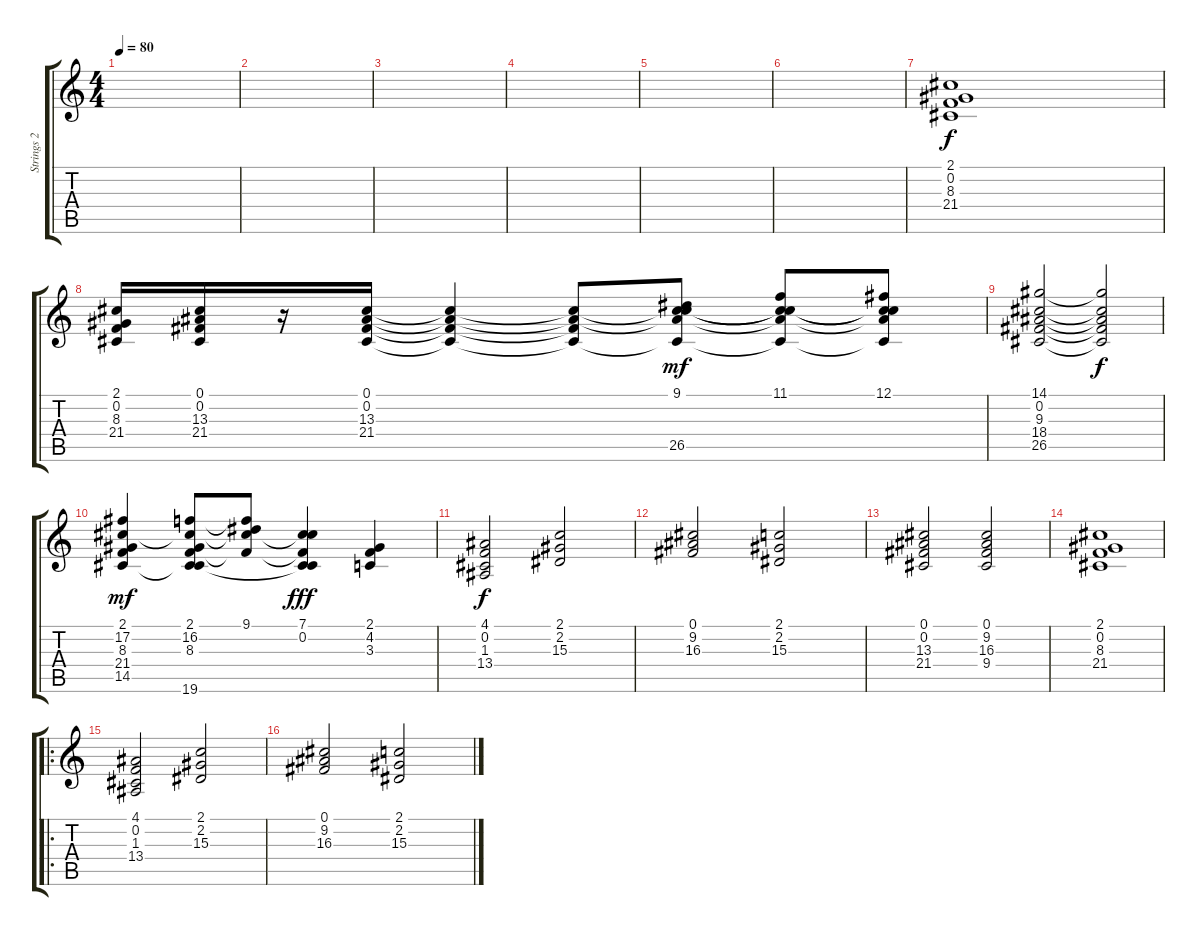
\track ("Strings 2" "Strings 2") {instrument stringensemble1}
\staff {score tabs}
\tuning (Gb4 Db4 A3 E3 B2 Gb2) {hide}
\ts (4 4)
\tempo 80
\clef g2
\ks c
|
|
|
|
|
|
(2.1 0.2 8.3 21.4).1 |
(2.1 0.2 8.3 21.4).16 (0.1 0.2 13.3 21.4).16 r.16 (0.1 0.2 13.3 21.4).16 (0.1{t} 0.2{t} 13.3{t} 21.4{t}).4 (0.1{t} 0.2{t} 13.3{t} 21.4{t}).8 (9.1 0.2{t} 13.3{t} 21.4{t} 26.5).8{dy mf} (11.1 0.2{t} 13.3{t} 21.4{t} 26.5{t}).8 (12.1 0.2{t} 13.3{t} 21.4{t} 26.5{t}).8 |
(14.1 0.2 9.3 18.4 26.5).2 (14.1{t} 0.2{t} 9.3{t} 18.4{t} 26.5{t}).2{dy f} |
(2.1 17.2 8.3 21.4 14.5).4{dy mf} (2.1 16.2 8.3 21.4{t} 14.5{t} 19.6).8 (9.1 16.2{t} 8.3{t} 21.4{t}).8 (7.1 0.2 8.3{t} 21.4{t} 14.5{t}).4{dy fff} (2.1 4.2 3.3).4 |
(4.1 0.2 1.3 13.4).2{dy f} (2.1 2.2 15.3).2 |
(0.1 9.2 16.3).2 (2.1 2.2 15.3).2 |
(0.1 0.2 13.3 21.4).2 (0.1 9.2 16.3 9.4).2 |
(2.1 0.2 8.3 21.4).1 |
\ro
(4.1 0.2 1.3 13.4).2 (2.1 2.2 15.3).2 |
(0.1 9.2 16.3).2 (2.1 2.2 15.3).2
